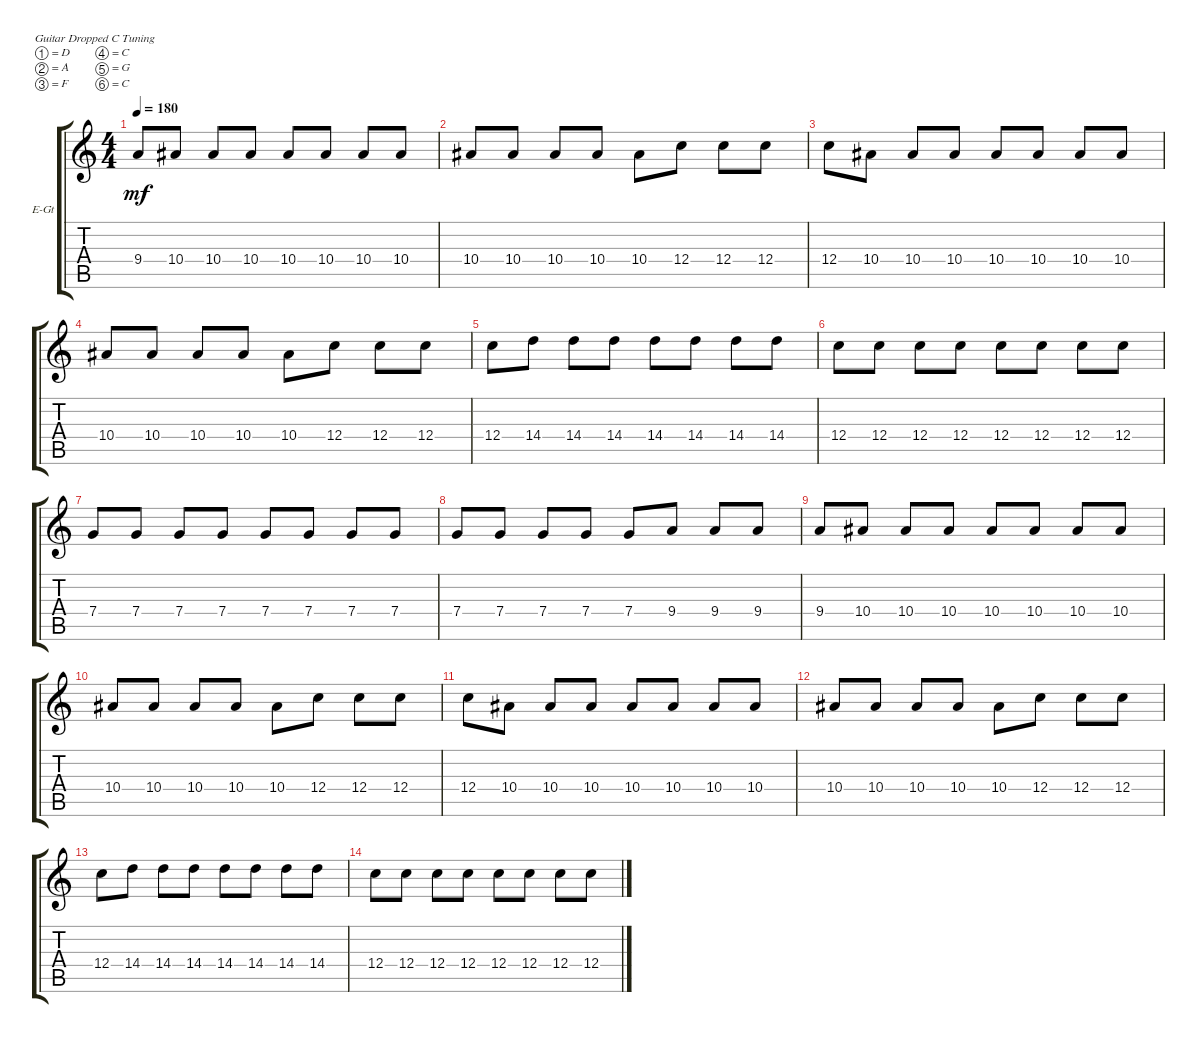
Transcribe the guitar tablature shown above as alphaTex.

\defaultSystemsLayout 4
\bracketExtendMode groupsimilarinstruments
\firstSystemTrackNameOrientation horizontal
\otherSystemsTrackNameOrientation horizontal
\track ("Electric Guitar" "E-Gt") {instrument distortionguitar}
\staff {score tabs}
\tuning (D4 A3 F3 C3 G2 C2)
\ts (4 4)
\tempo 180
\clef g2
\ks c
9.4.8{dy mf} 10.4.8 10.4.8 10.4.8 10.4.8 10.4.8 10.4.8 10.4.8 |
10.4.8 10.4.8 10.4.8 10.4.8 10.4.8 12.4.8 12.4.8 12.4.8 |
12.4.8 10.4.8 10.4.8 10.4.8 10.4.8 10.4.8 10.4.8 10.4.8 |
10.4.8 10.4.8 10.4.8 10.4.8 10.4.8 12.4.8 12.4.8 12.4.8 |
12.4.8 14.4.8 14.4.8 14.4.8 14.4.8 14.4.8 14.4.8 14.4.8 |
12.4.8 12.4.8 12.4.8 12.4.8 12.4.8 12.4.8 12.4.8 12.4.8 |
7.4.8 7.4.8 7.4.8 7.4.8 7.4.8 7.4.8 7.4.8 7.4.8 |
7.4.8 7.4.8 7.4.8 7.4.8 7.4.8 9.4.8 9.4.8 9.4.8 |
9.4.8 10.4.8 10.4.8 10.4.8 10.4.8 10.4.8 10.4.8 10.4.8 |
10.4.8 10.4.8 10.4.8 10.4.8 10.4.8 12.4.8 12.4.8 12.4.8 |
12.4.8 10.4.8 10.4.8 10.4.8 10.4.8 10.4.8 10.4.8 10.4.8 |
10.4.8 10.4.8 10.4.8 10.4.8 10.4.8 12.4.8 12.4.8 12.4.8 |
12.4.8 14.4.8 14.4.8 14.4.8 14.4.8 14.4.8 14.4.8 14.4.8 |
12.4.8 12.4.8 12.4.8 12.4.8 12.4.8 12.4.8 12.4.8 12.4.8
